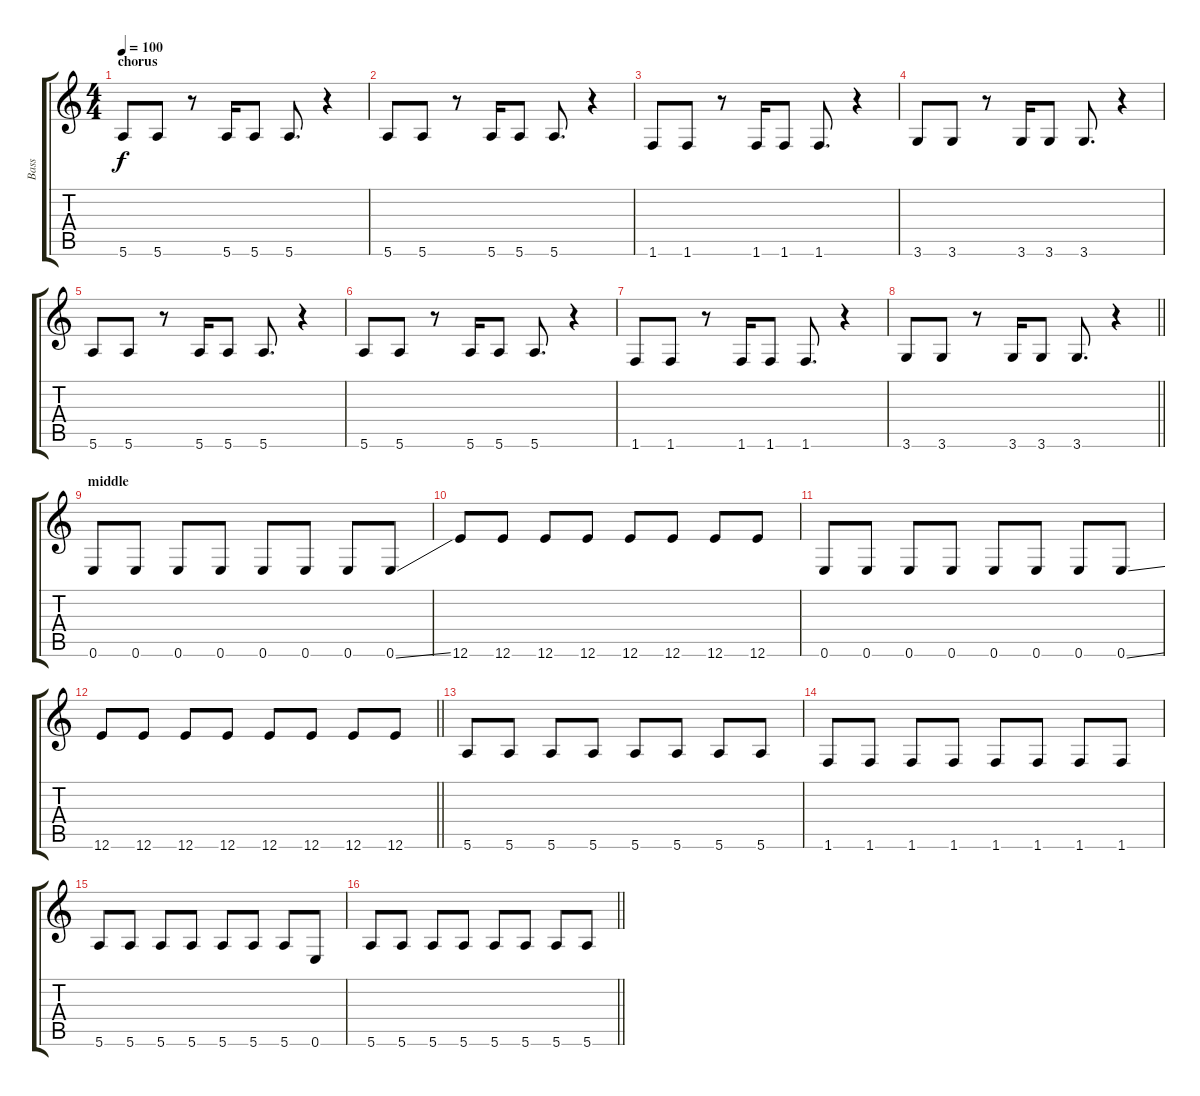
\track ("Bass" "Bass") {instrument electricbassfinger}
\staff {score tabs}
\tuning (E4 B3 G3 D3 A2 E2) {hide}
\ts (4 4)
\section ("" "chorus")
\tempo 100
\clef g2
\ks c
5.6.8{dy f} 5.6.8 r.8 5.6.16 5.6.8 5.6.8{d} r.4 |
5.6.8 5.6.8 r.8 5.6.16 5.6.8 5.6.8{d} r.4 |
1.6.8 1.6.8 r.8 1.6.16 1.6.8 1.6.8{d} r.4 |
3.6.8 3.6.8 r.8 3.6.16 3.6.8 3.6.8{d} r.4 |
5.6.8 5.6.8 r.8 5.6.16 5.6.8 5.6.8{d} r.4 |
5.6.8 5.6.8 r.8 5.6.16 5.6.8 5.6.8{d} r.4 |
1.6.8 1.6.8 r.8 1.6.16 1.6.8 1.6.8{d} r.4 |
\barLineRight lightlight
3.6.8 3.6.8 r.8 3.6.16 3.6.8 3.6.8{d} r.4 |
\section ("" "middle")
0.6.8 0.6.8 0.6.8 0.6.8 0.6.8 0.6.8 0.6.8 0.6{ss}.8 |
12.6.8 12.6.8 12.6.8 12.6.8 12.6.8 12.6.8 12.6.8 12.6.8 |
0.6.8 0.6.8 0.6.8 0.6.8 0.6.8 0.6.8 0.6.8 0.6{ss}.8 |
\barLineRight lightlight
12.6.8 12.6.8 12.6.8 12.6.8 12.6.8 12.6.8 12.6.8 12.6.8 |
5.6.8 5.6.8 5.6.8 5.6.8 5.6.8 5.6.8 5.6.8 5.6.8 |
1.6.8 1.6.8 1.6.8 1.6.8 1.6.8 1.6.8 1.6.8 1.6.8 |
5.6.8 5.6.8 5.6.8 5.6.8 5.6.8 5.6.8 5.6.8 0.6.8 |
\barLineRight lightlight
5.6.8 5.6.8 5.6.8 5.6.8 5.6.8 5.6.8 5.6.8 5.6.8
